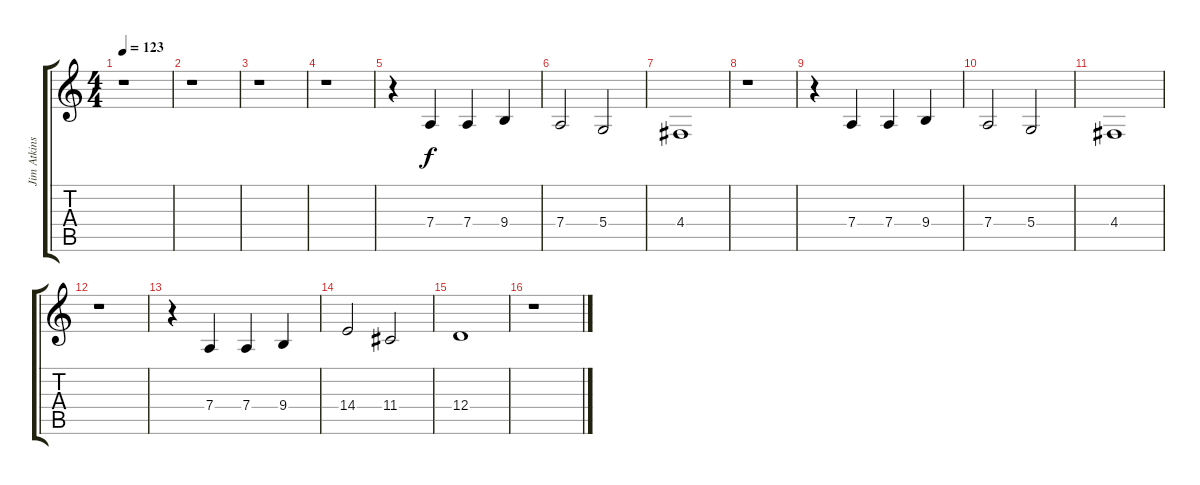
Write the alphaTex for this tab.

\track ("Jim Atkins (Vocals)" "Jim Atkins") {instrument lead6voice}
\staff {score tabs}
\tuning (E4 B3 G3 D3 A2 E2) {hide}
\ts (4 4)
\tempo 123
\clef g2
\ks c
r.1{dy f instrument lead6voice} |
r.1 |
r.1 |
r.1 |
r.4 7.4.4 7.4.4 9.4.4 |
7.4.2 5.4.2 |
4.4.1 |
r.1 |
r.4 7.4.4 7.4.4 9.4.4 |
7.4.2 5.4.2 |
4.4.1 |
r.1 |
r.4 7.4.4 7.4.4 9.4.4 |
14.4.2 11.4.2 |
12.4.1 |
r.1
